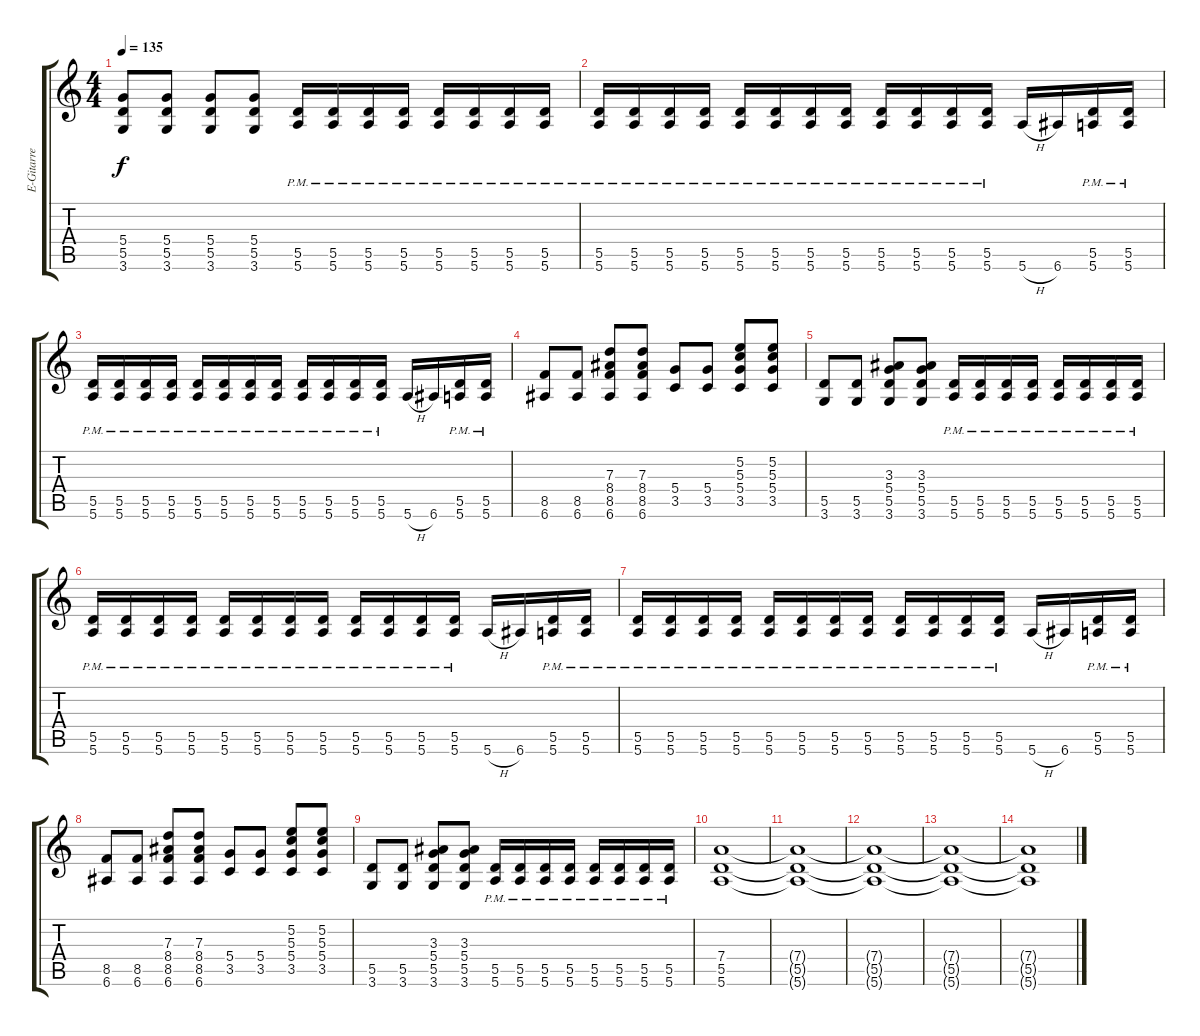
\track ("E-Gitarre" "E-Gitarre") {instrument distortionguitar}
\staff {score tabs}
\tuning (E4 B3 G3 D3 A2 E2) {hide}
\ts (4 4)
\tempo 135
\clef g2
\ks c
(5.4 5.5 3.6).8{dy f} (5.4 5.5 3.6).8 (5.4 5.5 3.6).8 (5.4 5.5 3.6).8 (5.5{pm} 5.6{pm}).16 (5.5{pm} 5.6{pm}).16 (5.5{pm} 5.6{pm}).16 (5.5{pm} 5.6{pm}).16 (5.5{pm} 5.6{pm}).16 (5.5{pm} 5.6{pm}).16 (5.5{pm} 5.6{pm}).16 (5.5{pm} 5.6{pm}).16 |
(5.5{pm} 5.6{pm}).16 (5.5{pm} 5.6{pm}).16 (5.5{pm} 5.6{pm}).16 (5.5{pm} 5.6{pm}).16 (5.5{pm} 5.6{pm}).16 (5.5{pm} 5.6{pm}).16 (5.5{pm} 5.6{pm}).16 (5.5{pm} 5.6{pm}).16 (5.5{pm} 5.6{pm}).16 (5.5{pm} 5.6{pm}).16 (5.5{pm} 5.6{pm}).16 (5.5{pm} 5.6{pm}).16 5.6{h}.16 6.6.16 (5.5{pm} 5.6{pm}).16 (5.5{pm} 5.6{pm}).16 |
(5.5{pm} 5.6{pm}).16 (5.5{pm} 5.6{pm}).16 (5.5{pm} 5.6{pm}).16 (5.5{pm} 5.6{pm}).16 (5.5{pm} 5.6{pm}).16 (5.5{pm} 5.6{pm}).16 (5.5{pm} 5.6{pm}).16 (5.5{pm} 5.6{pm}).16 (5.5{pm} 5.6{pm}).16 (5.5{pm} 5.6{pm}).16 (5.5{pm} 5.6{pm}).16 (5.5{pm} 5.6{pm}).16 5.6{h}.16 6.6.16 (5.5{pm} 5.6{pm}).16 (5.5{pm} 5.6{pm}).16 |
(8.5 6.6).8 (8.5 6.6).8 (7.3 8.4 8.5 6.6).8 (7.3 8.4 8.5 6.6).8 (5.4 3.5).8 (5.4 3.5).8 (5.2 5.3 5.4 3.5).8 (5.2 5.3 5.4 3.5).8 |
(5.5 3.6).8 (5.5 3.6).8 (3.3 5.4 5.5 3.6).8 (3.3 5.4 5.5 3.6).8 (5.5{pm} 5.6{pm}).16 (5.5{pm} 5.6{pm}).16 (5.5{pm} 5.6{pm}).16 (5.5{pm} 5.6{pm}).16 (5.5{pm} 5.6{pm}).16 (5.5{pm} 5.6{pm}).16 (5.5{pm} 5.6{pm}).16 (5.5{pm} 5.6{pm}).16 |
(5.5{pm} 5.6{pm}).16 (5.5{pm} 5.6{pm}).16 (5.5{pm} 5.6{pm}).16 (5.5{pm} 5.6{pm}).16 (5.5{pm} 5.6{pm}).16 (5.5{pm} 5.6{pm}).16 (5.5{pm} 5.6{pm}).16 (5.5{pm} 5.6{pm}).16 (5.5{pm} 5.6{pm}).16 (5.5{pm} 5.6{pm}).16 (5.5{pm} 5.6{pm}).16 (5.5{pm} 5.6{pm}).16 5.6{h}.16 6.6.16 (5.5{pm} 5.6{pm}).16 (5.5{pm} 5.6{pm}).16 |
(5.5{pm} 5.6{pm}).16 (5.5{pm} 5.6{pm}).16 (5.5{pm} 5.6{pm}).16 (5.5{pm} 5.6{pm}).16 (5.5{pm} 5.6{pm}).16 (5.5{pm} 5.6{pm}).16 (5.5{pm} 5.6{pm}).16 (5.5{pm} 5.6{pm}).16 (5.5{pm} 5.6{pm}).16 (5.5{pm} 5.6{pm}).16 (5.5{pm} 5.6{pm}).16 (5.5{pm} 5.6{pm}).16 5.6{h}.16 6.6.16 (5.5{pm} 5.6{pm}).16 (5.5{pm} 5.6{pm}).16 |
(8.5 6.6).8 (8.5 6.6).8 (7.3 8.4 8.5 6.6).8 (7.3 8.4 8.5 6.6).8 (5.4 3.5).8 (5.4 3.5).8 (5.2 5.3 5.4 3.5).8 (5.2 5.3 5.4 3.5).8 |
(5.5 3.6).8 (5.5 3.6).8 (3.3 5.4 5.5 3.6).8 (3.3 5.4 5.5 3.6).8 (5.5{pm} 5.6{pm}).16 (5.5{pm} 5.6{pm}).16 (5.5{pm} 5.6{pm}).16 (5.5{pm} 5.6{pm}).16 (5.5{pm} 5.6{pm}).16 (5.5{pm} 5.6{pm}).16 (5.5{pm} 5.6{pm}).16 (5.5{pm} 5.6{pm}).16 |
(7.4 5.5 5.6).1 |
(7.4{t} 5.5{t} 5.6{t}).1{volume 10} |
(7.4{t} 5.5{t} 5.6{t}).1{volume 9} |
(7.4{t} 5.5{t} 5.6{t}).1{volume 7} |
(7.4{t} 5.5{t} 5.6{t}).1{volume 5}
